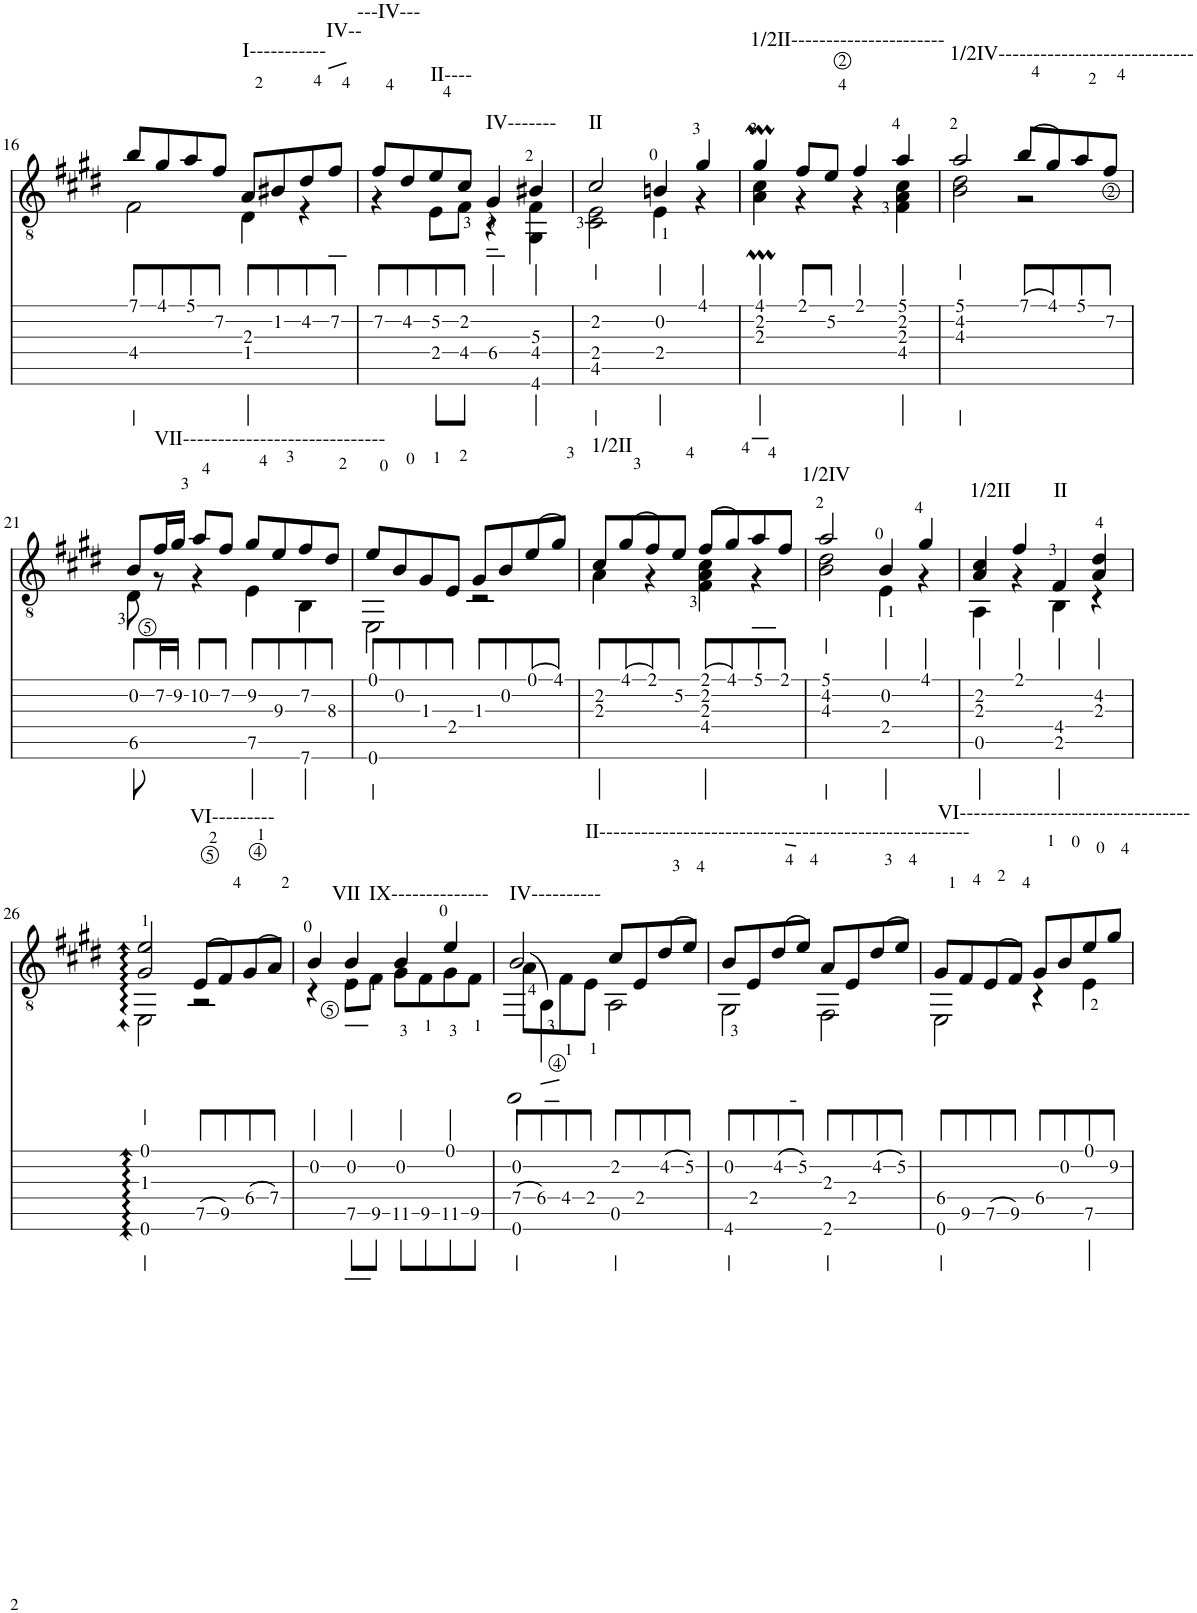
**kern	**kern
*part1	*part1
*staff2	*staff1
*I"Classical Guitar	*
*I'Guit.	*
!!LO:PB:g=z
*	*clefGv2
*k[f#c#g#d#]	*k[f#c#g#d#]
*M4/4	*M4/4
*met(c)	*met(c)
=16	=16
*^	*^
8b/L	2F#\	8b/L	2F#\
8g#/	.	8g#/	.
8a/	.	8a/	.
8f#/J	.	8f#/J	.
!	!	!LO:TX:a:t=I-----------	!
8A/L	4D#\	8A/L	4D#\
8B#/	.	8B#X/	.
8d#/	4r	8d#/	4r
!	!	!LO:TX:a:t=IV--	!
8f#/J	.	8f#/J	.
=17	=17	=17	=17
!	!	!LO:TX:a:t=---IV---	!
8f#/L	4r	8f#/L	4r
8d#/	.	8d#/	.
!	!	!LO:TX:a:t=II----	!
8e/	8E\L	8e/	8E\L
8c#/J	8F#\J	8c#/J	8F#\J
!	!	!LO:TX:a:t=IV-------	!
4G#/	4r	4G#/	4r
4B#/	4GG#\ 4F#\	4B#X/	4GG#\ 4F#\
=18	=18	=18	=18
!	!	!LO:TX:a:t=II	!
2c#/	2C#\ 2E\	2c#/	2C#\ 2E\
4Bn/	4E\	4Bn/	4E\
4g#/	4r	4g#/	4r
=19	=19	=19	=19
!	!	!LO:TX:a:t=1/2II----------------------	!
4g#m/	4A\ 4c#\	4g#m/	4A\ 4c#\
8f#/L	4r	8f#/L	4r
8e/J	.	8e/J	.
4f#/	4r	4f#/	4r
4a/	4F#\ 4A\ 4c#\	4a/	4F#\ 4A\ 4c#\
=20	=20	=20	=20
!	!	!LO:TX:a:t=1/2IV----------------------------	!
2a/	2B\ 2d#\	2a/	2B\ 2d#\
8b/L	2r	(8b/L	2r
8g#/	.	8g#/)	.
8a/	.	8a/	.
8f#/J	.	8f#/J	.
!!LO:LB:g=z	!!
=21	=21	=21	=21
!	!	!LO:TX:a:t=VII-----------------------------	!
8B/L	8D#\	8B/L	8D#\
16f#/L	8r	16f#/L	8r
16g#/JJ	.	16g#/JJ	.
8a/L	4r	8a/L	4r
8f#/J	.	8f#/J	.
8g#/L	4E\	8g#/L	4E\
8e/	.	8e/	.
8f#/	4BB\	8f#/	4BB\
8d#/J	.	8d#/J	.
=22	=22	=22	=22
8e/L	2EE\	8e/L	2EE\
8B/	.	8B/	.
8G#/	.	8G#/	.
8E/J	.	8E/J	.
8G#/L	2r	8G#/L	2r
8B/	.	8B/	.
8e/	.	(8e/	.
8g#/J	.	8g#/J)	.
=23	=23	=23	=23
!	!	!LO:TX:a:t=1/2II	!
8c#/L	4A\	8c#/L	4A\
8g#/	.	(8g#/	.
8f#/	4r	8f#/)	4r
8e/J	.	8e/J	.
8f#/L	4F#\ 4A\ 4c#\	(8f#/L	4F#\ 4A\ 4c#\
8g#/	.	8g#/)	.
8a/	4r	8a/	4r
8f#/J	.	8f#/J	.
=24	=24	=24	=24
!	!	!LO:TX:a:t=1/2IV	!
2a/	2B\ 2d#\	2a/	2B\ 2d#\
4B/	4E\	4B/	4E\
4g#/	4r	4g#/	4r
=25	=25	=25	=25
!	!	!LO:TX:a:t=1/2II	!
4A/ 4c#/	4AA\	4A/ 4c#/	4AA\
4f#/	4r	4f#/	4r
!	!	!LO:TX:a:t=II	!
4F#/	4BB\	4F#/	4BB\
4A/ 4d#/	4r	4A/ 4d#/	4r
!!LO:LB:g=z	!!
=26	=26	=26	=26
2G#/ 2e/	2EE\	2G#/ 2e/	2EE\
!	!	!LO:TX:a:t=VI---------	!
8E/L	2r	(8E/L	2r
8F#/	.	8F#/)	.
8G#/	.	(8G#/	.
8A/J	.	8A/J)	.
=27	=27	=27	=27
4B/	4r	4B/	4r
!	!	!LO:TX:a:t=VII	!
4B/	8E\L	4B/	8E<\L
!	!	!	!LO:TX:a:t=IX--------------
.	8F#\J	.	8F#<\J
4B/	8G#\L	4B/	8G#<\L
.	8F#\	.	8F#<\
4e/	8G#\	4e/	8G#<\
.	8F#\J	.	8F#<\J
=28	=28	=28	=28
*	*^	*	*^
!	!	!	!LO:TX:a:t=IV----------	!	!
8A/L	2EE\	2B/	(8A<\L	2EE	2B/
8G#/	.	.	8G#\)	.	.
8F#/	.	.	8F#<\	.	.
!	!	!	!LO:TX:a:t=II-----------------------------------------------------	!	!
8E/J	.	.	8E<\J	.	.
8c#/L	2AA\	2ryy	8c#/L	2AA\	2ryy
8E/	.	.	8E/	.	.
8d#/	.	.	(8d#/	.	.
8e/J	.	.	8e/J)	.	.
*	*v	*v	*	*	*
*	*	*	*v	*v
=29	=29	=29	=29
8B/L	2GG#\	8B/L	2GG#\
8E/	.	8E/	.
8d#/	.	(8d#/	.
8e/J	.	8e/J)	.
8A/L	2FF#\	8A/L	2FF#\
8E/	.	8E/	.
8d#/	.	(8d#/	.
8e/J	.	8e/J)	.
=30	=30	=30	=30
!	!	!LO:TX:a:t=VI---------------------------------	!
8G#/L	2EE\	8G#/L	2EE\
8F#/	.	8F#/	.
8E/	.	(8E/	.
8F#/J	.	8F#/J)	.
8G#/L	4r	8G#/L	4r
8B/	.	8B/	.
8e/	4E\	8e/	4E\
8g#/J	.	8g#/J	.
*v	*v	*	*
*	*v	*v
=	=
*-	*-
